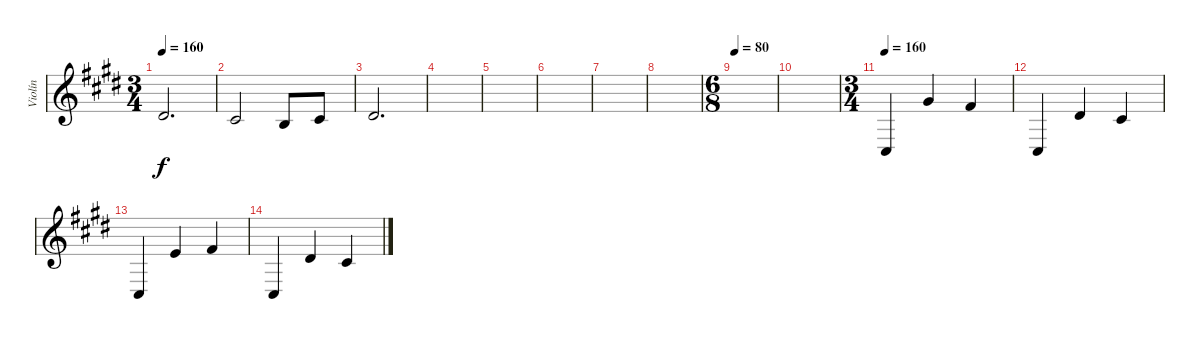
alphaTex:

\track ("Violín" "Violín") {instrument violin}
\staff {score}
\tuning (E4 B3 G3 D3 A2 E2) {hide}
\ts (3 4)
\tempo 160
\clef g2
\ks c#minor
4.2.2{d dy f} |
6.3.2 4.3.8 6.3.8 |
4.2.2{d} |
|
|
|
|
|
\ts (6 8)
\tempo 80
|
|
\ts (3 4)
\tempo 160
4.5.4 9.2.4 7.2.4 |
4.5.4 4.2.4 2.2.4 |
4.5.4 9.3.4 11.3.4 |
4.5.4 8.3.4 6.3.4
